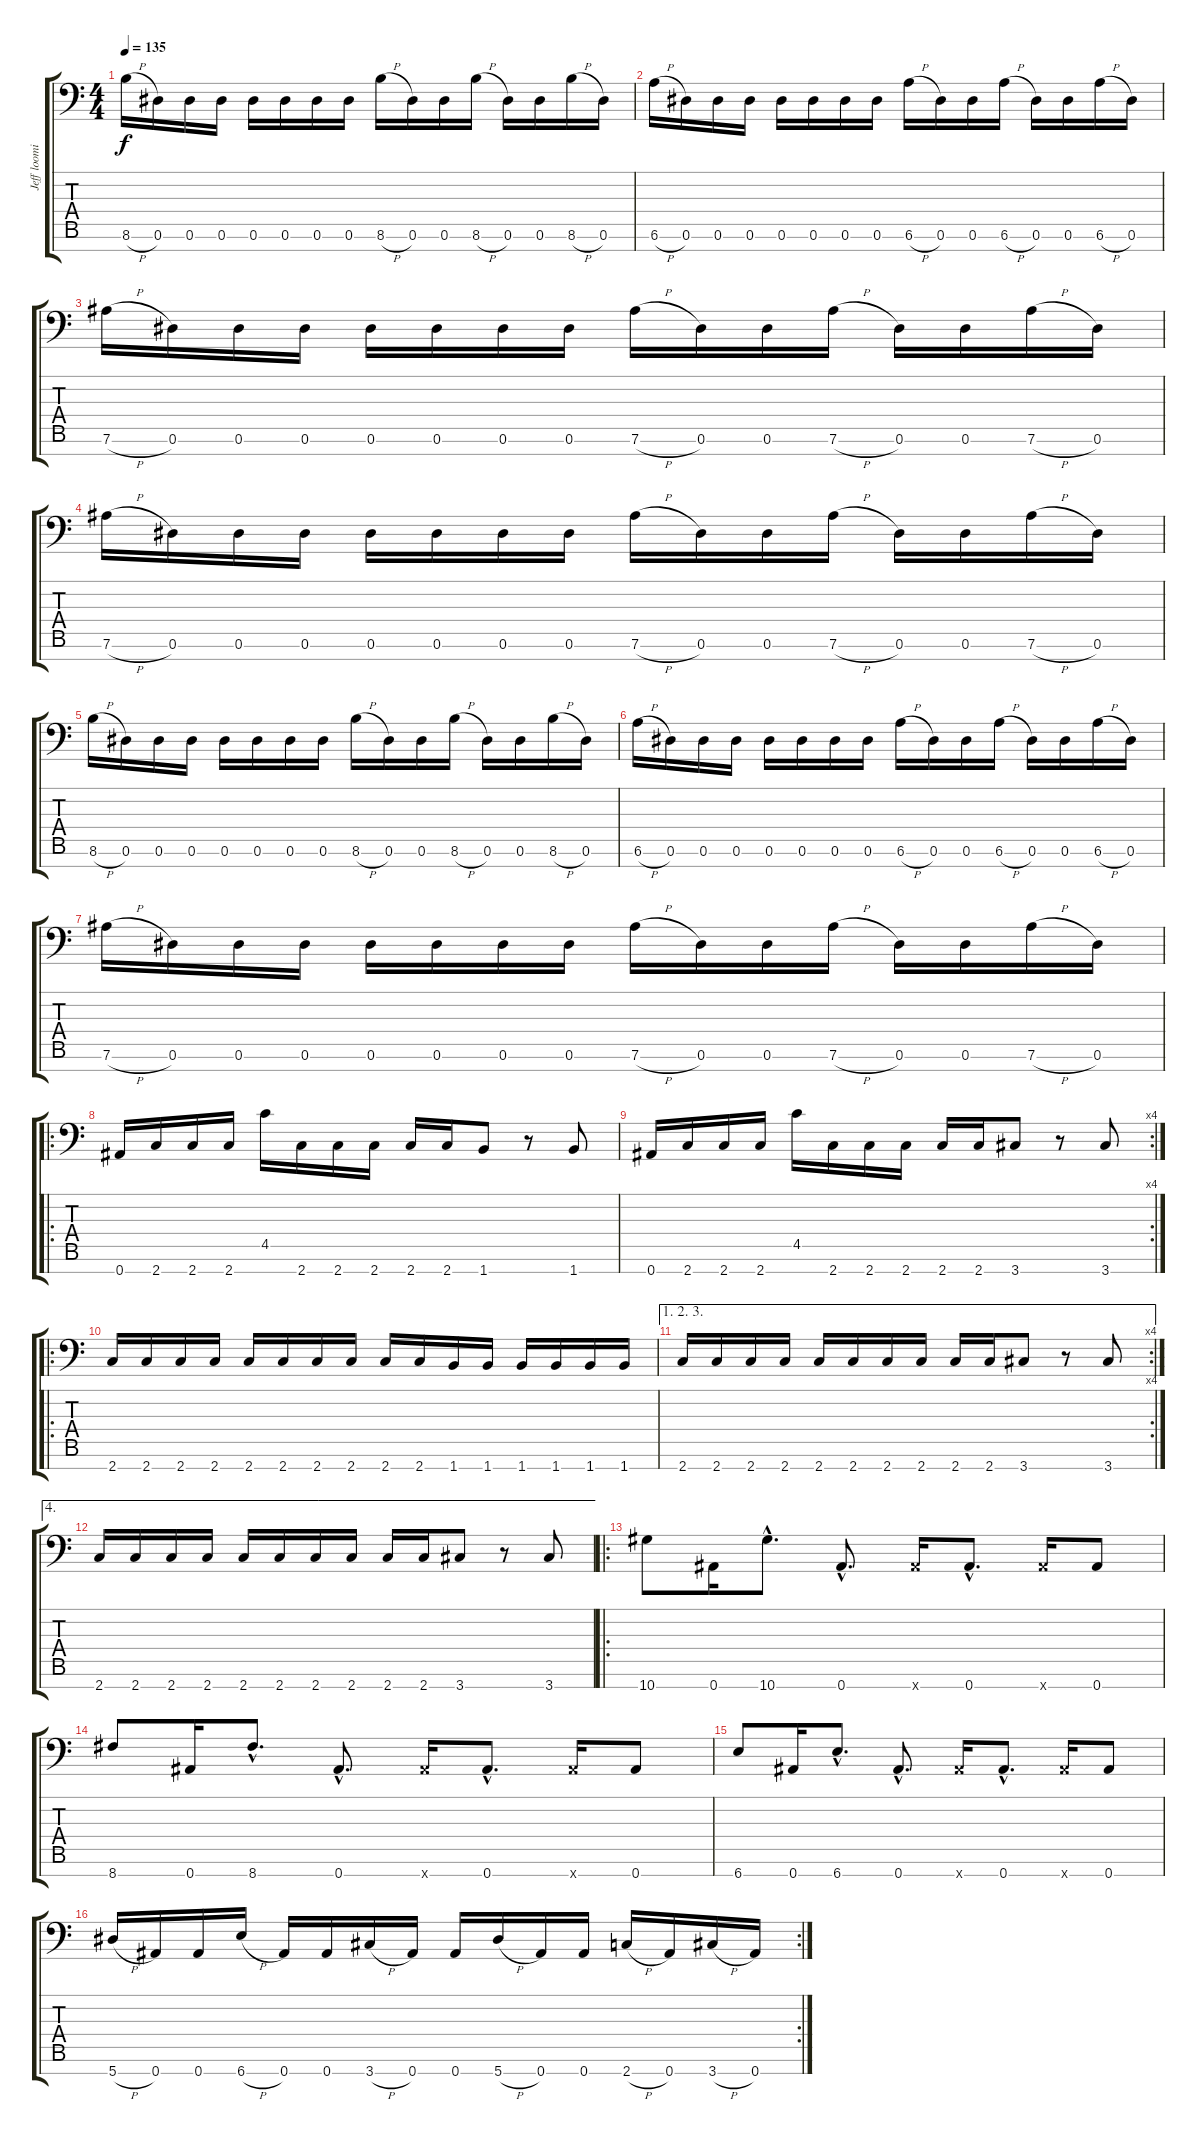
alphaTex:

\track ("Jeff loomis" "Jeff loomi") {instrument distortionguitar}
\staff {score tabs}
\tuning (Eb4 Bb3 Gb3 Db3 Ab2 Eb2 Bb1) {hide}
\ts (4 4)
\tempo 135
\clef f4
\ks c
8.6{h}.16{dy f} 0.6.16 0.6.16 0.6.16 0.6.16 0.6.16 0.6.16 0.6.16 8.6{h}.16 0.6.16 0.6.16 8.6{h}.16 0.6.16 0.6.16 8.6{h}.16 0.6.16 |
6.6{h}.16 0.6.16 0.6.16 0.6.16 0.6.16 0.6.16 0.6.16 0.6.16 6.6{h}.16 0.6.16 0.6.16 6.6{h}.16 0.6.16 0.6.16 6.6{h}.16 0.6.16 |
7.6{h}.16 0.6.16 0.6.16 0.6.16 0.6.16 0.6.16 0.6.16 0.6.16 7.6{h}.16 0.6.16 0.6.16 7.6{h}.16 0.6.16 0.6.16 7.6{h}.16 0.6.16 |
7.6{h}.16 0.6.16 0.6.16 0.6.16 0.6.16 0.6.16 0.6.16 0.6.16 7.6{h}.16 0.6.16 0.6.16 7.6{h}.16 0.6.16 0.6.16 7.6{h}.16 0.6.16 |
8.6{h}.16 0.6.16 0.6.16 0.6.16 0.6.16 0.6.16 0.6.16 0.6.16 8.6{h}.16 0.6.16 0.6.16 8.6{h}.16 0.6.16 0.6.16 8.6{h}.16 0.6.16 |
6.6{h}.16 0.6.16 0.6.16 0.6.16 0.6.16 0.6.16 0.6.16 0.6.16 6.6{h}.16 0.6.16 0.6.16 6.6{h}.16 0.6.16 0.6.16 6.6{h}.16 0.6.16 |
7.6{h}.16 0.6.16 0.6.16 0.6.16 0.6.16 0.6.16 0.6.16 0.6.16 7.6{h}.16 0.6.16 0.6.16 7.6{h}.16 0.6.16 0.6.16 7.6{h}.16 0.6.16 |
\ro
0.7.16 2.7.16 2.7.16 2.7.16 4.5.16 2.7.16 2.7.16 2.7.16 2.7.16 2.7.16 1.7.8 r.8 1.7.8 |
\rc 4
0.7.16 2.7.16 2.7.16 2.7.16 4.5.16 2.7.16 2.7.16 2.7.16 2.7.16 2.7.16 3.7.8 r.8 3.7.8 |
\ro
2.7.16 2.7.16 2.7.16 2.7.16 2.7.16 2.7.16 2.7.16 2.7.16 2.7.16 2.7.16 1.7.16 1.7.16 1.7.16 1.7.16 1.7.16 1.7.16 |
\ae (1 2 3)
\rc 4
2.7.16 2.7.16 2.7.16 2.7.16 2.7.16 2.7.16 2.7.16 2.7.16 2.7.16 2.7.16 3.7.8 r.8 3.7.8 |
\ae 4
2.7.16 2.7.16 2.7.16 2.7.16 2.7.16 2.7.16 2.7.16 2.7.16 2.7.16 2.7.16 3.7.8 r.8 3.7.8 |
\ro
10.7.8 0.7.16 10.7{hac}.8{d} 0.7{hac}.8{d} 0.7{x}.16 0.7{hac}.8{d} 0.7{x}.16 0.7.8 |
8.7.8 0.7.16 8.7{hac}.8{d} 0.7{hac}.8{d} 0.7{x}.16 0.7{hac}.8{d} 0.7{x}.16 0.7.8 |
6.7.8 0.7.16 6.7{hac}.8{d} 0.7{hac}.8{d} 0.7{x}.16 0.7{hac}.8{d} 0.7{x}.16 0.7.8 |
\rc 2
5.7{h}.16 0.7.16 0.7.16 6.7{h}.16 0.7.16 0.7.16 3.7{h}.16 0.7.16 0.7.16 5.7{h}.16 0.7.16 0.7.16 2.7{h}.16 0.7.16 3.7{h}.16 0.7.16
